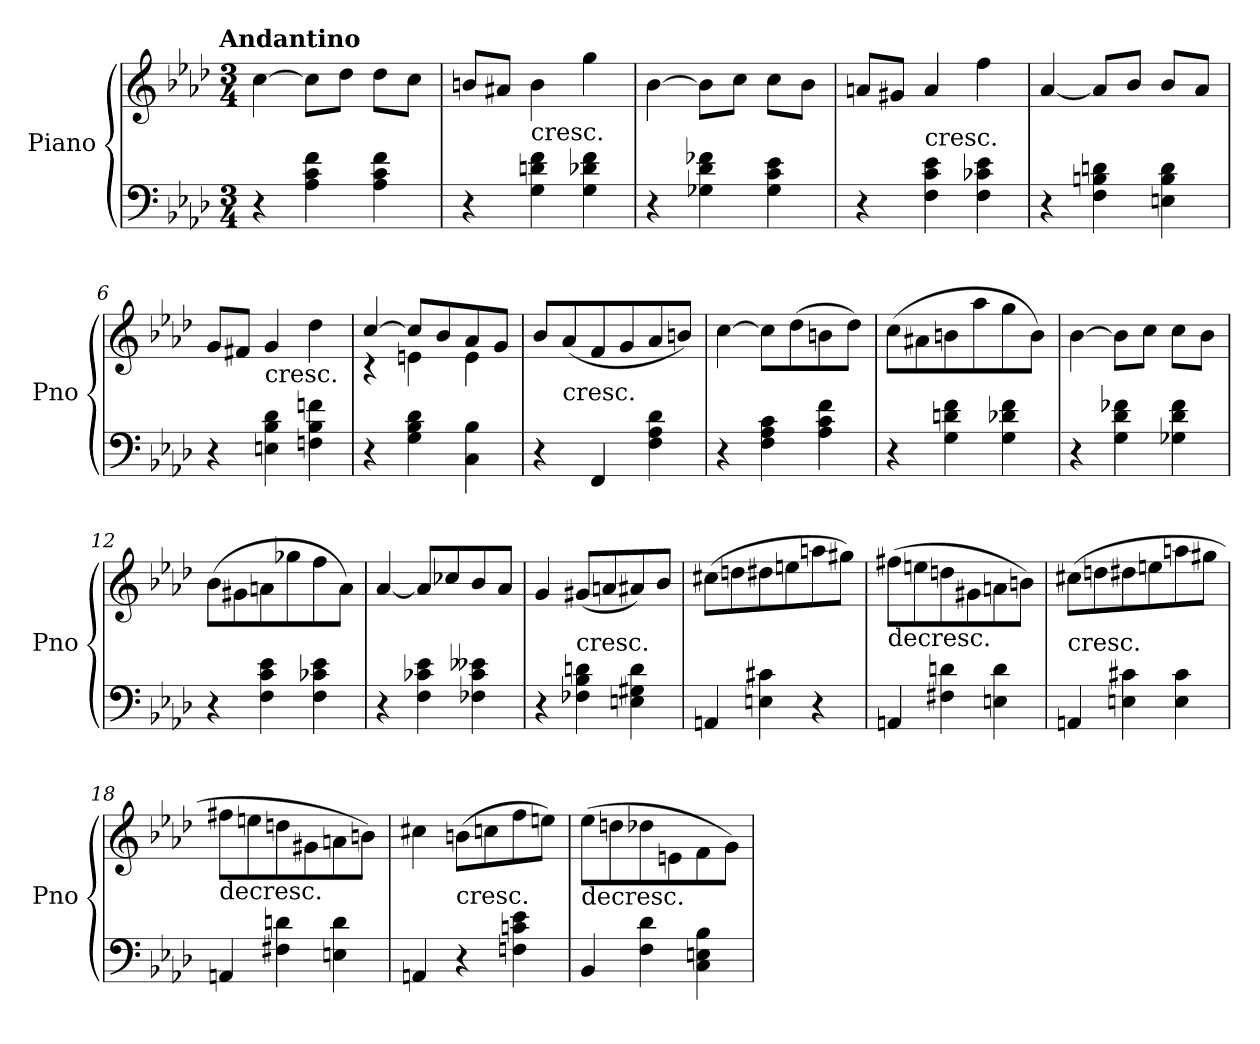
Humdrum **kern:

**kern	**kern
*part1	*part1
*staff2	*staff1
*I"Piano	*
*I'Pno	*
*clefF4	*clefG2
*k[b-e-a-d-]	*k[b-e-a-d-]
*f:	*f:
!!LO:TX:omd:t=Andantino
*M3/4	*M3/4
*MM126	*MM126
=1	=1
4r	[4cc\
4A-\ 4c\ 4f\	8cc\L]
.	8dd-\J
4A-\ 4c\ 4f\	8dd-\L
.	8cc\J
=2	=2
4r	8bn/L
.	8a#X/J
!	!LO:TX:c:t=cresc.
4G\ 4dn\ 4f\	4b\
4G\ 4d-X\ 4f\	4gg\
=3	=3
4r	[4b-\
4G-X\ 4d-\ 4f-X\	8b-\L]
.	8cc\J
4G-\ 4c\ 4e-\	8cc\L
.	8b-\J
=4	=4
4r	8an/L
.	8g#X/J
!	!LO:TX:c:t=cresc.
4F\ 4c\ 4e-\	4a/
4F\ 4c-X\ 4e-\	4ff\
=5	=5
4r	[4a-/
4F\ 4Bn\ 4dn\	8a-/L]
.	8b-/J
4En\ 4B\ 4d\	8b-/L
.	8a-/J
=6	=6
4r	8g/L
.	8f#X/J
!	!LO:TX:c:t=cresc.
4En\ 4B-\ 4d-\	4g/
4Fn\ 4B-\ 4fn\	4dd-\
=7	=7
*	*^
4r	[4cc/	4r
4G\ 4B-\ 4d-\	8cc/L]	4en\
.	8b-/	.
4C\ 4B-\	8a-/	4e\
.	8g/J	.
*	*v	*v
=8	=8
4r	8b-/L
!	!LO:TX:c:t=cresc.
.	(8a-/
4FF/	8f/
.	8g/
4F\ 4A-\ 4d-\	8a-/
.	8bn/J)
=9	=9
4r	[4cc\
4F\ 4A-\ 4c\	8cc\L]
.	(8dd-\
4A-\ 4c\ 4f\	8bn\
.	8dd-\J)
=10	=10
4r	(8cc\L
.	8a#X\
4G\ 4dn\ 4f\	8bn\
.	8aa-\
4G\ 4d-X\ 4f\	8gg\
.	8b\J)
=11	=11
4r	[4b-\
4G\ 4d-\ 4f-X\	8b-\L]
.	8cc\J
4G-X\ 4d-\ 4f-\	8cc\L
.	8b-\J
=12	=12
4r	(8b-\L
.	8g#X\
4F\ 4c\ 4e-\	8an\
.	8gg-X\
4F\ 4c-X\ 4e-\	8ff\
.	8a\J)
=13	=13
4r	[4a-/
4F\ 4c-X\ 4e-\	8a-/L]
.	8cc-X/
4F-X\ 4c-\ 4e--X\	8b-/
.	8a-/J
=14	=14
4r	4g/
!	!LO:TX:c:t=cresc.
4F-X\ 4B-\ 4dn\	(8g#X/L
.	8an/
4En\ 4G#X\ 4d\	8a#X/)
.	8b-/J
=15	=15
4AAn/	(8cc#X\L
.	8ddn\
4En\ 4c#X\	8dd#X\
.	8een\
4r	8aan\
.	8gg#X\J)
=16	=16
!	!LO:TX:c:t=decresc.
4AAn/	(8ff#X\L
.	8een\
4F#X\ 4dn\	8ddn\
.	8g#X\
4En\ 4d\	8an\
.	8bn\J)
=17	=17
!	!LO:TX:c:t=cresc.
4AAn/	(8cc#X\L
.	8ddn\
4En\ 4c#X\	8dd#X\
.	8een\
4E\ 4c#\	8aan\
.	8gg#X\J
=18	=18
!	!LO:TX:c:t=decresc.
4AAn/	8ff#X\L
.	8een\
4F#X\ 4dn\	8ddn\
.	8g#X\
4En\ 4d\	8an\
.	8bn\J)
=19	=19
4AAn/	4cc#X\
!	!LO:TX:c:t=cresc.
4r	(8bn\L
.	8ccn\
4Fn\ 4cn\ 4e-\	8ff\
.	8een\J)
=20	=20
!	!LO:TX:c:t=decresc.
4BB-/	(8ee-\L
.	8ddn\
4F\ 4d-\	8dd-X\
.	8en\
4C\ 4En\ 4B-\	8f\
.	8g\J)
=	=
*-	*-
